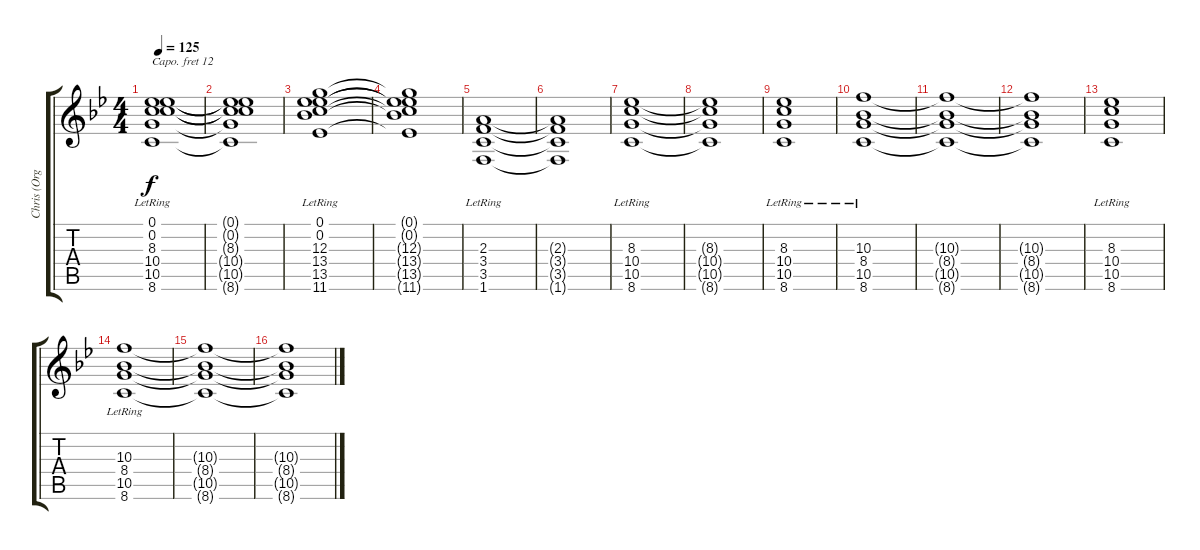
\track ("Chris (Organ)" "Chris (Org") {instrument drawbarorgan}
\staff {score tabs}
\capo 12
\tuning (Eb4 C4 G3 D3 A2 E2) {hide}
\ts (4 4)
\tempo 125
\clef g2
\ks bb
(0.1{lr} 0.2{lr} 8.3{lr} 10.4{lr} 10.5{lr} 8.6{lr}).1{dy f instrument drawbarorgan} |
(0.1{t} 0.2{t} 8.3{t} 10.4{t} 10.5{t} 8.6{t}).1 |
(0.1{lr} 0.2{lr} 12.3{lr} 13.4{lr} 13.5{lr} 11.6{lr}).1 |
(0.1{t} 0.2{t} 12.3{t} 13.4{t} 13.5{t} 11.6{t}).1 |
(2.3{lr} 3.4{lr} 3.5{lr} 1.6{lr}).1 |
(2.3{t} 3.4{t} 3.5{t} 1.6{t}).1 |
(8.3{lr} 10.4{lr} 10.5{lr} 8.6{lr}).1 |
(8.3{t} 10.4{t} 10.5{t} 8.6{t}).1 |
(8.3{lr} 10.4{lr} 10.5{lr} 8.6{lr}).1 |
(10.3{lr} 8.4{lr} 10.5{lr} 8.6{lr}).1 |
(10.3{t} 8.4{t} 10.5{t} 8.6{t}).1 |
(10.3{t} 8.4{t} 10.5{t} 8.6{t}).1 |
(8.3{lr} 10.4{lr} 10.5{lr} 8.6{lr}).1 |
(10.3{lr} 8.4{lr} 10.5{lr} 8.6{lr}).1 |
(10.3{t} 8.4{t} 10.5{t} 8.6{t}).1 |
(10.3{t} 8.4{t} 10.5{t} 8.6{t}).1
